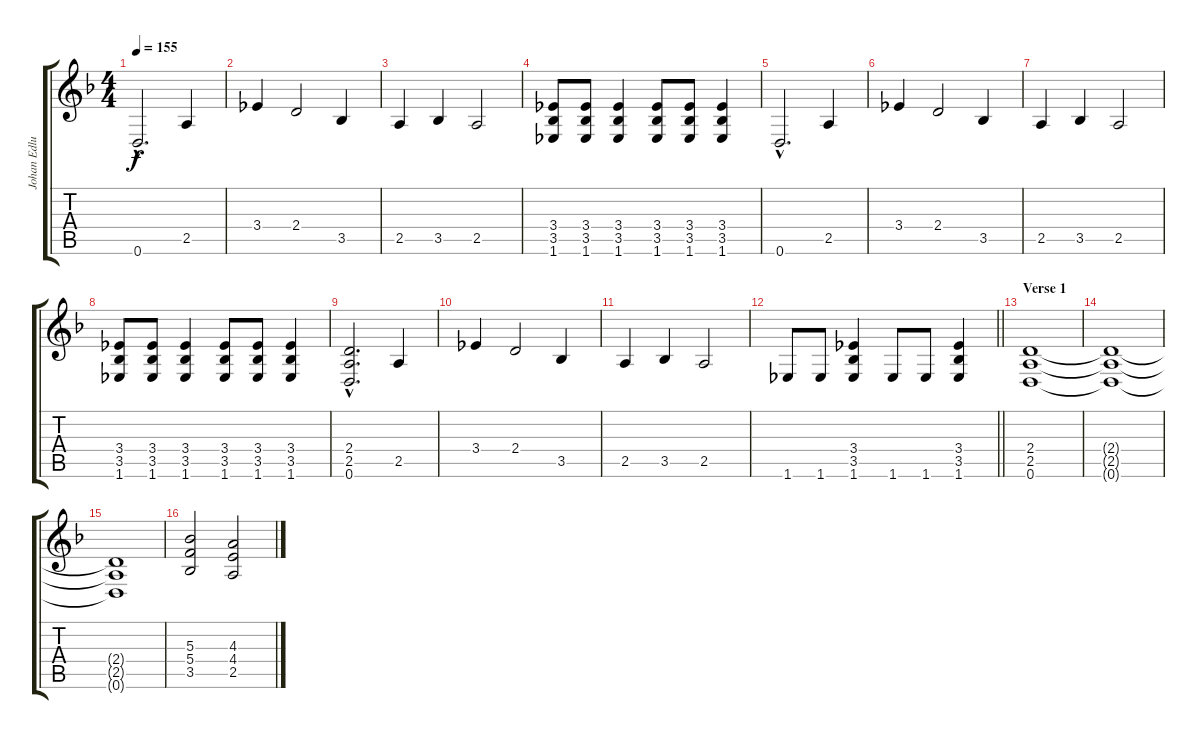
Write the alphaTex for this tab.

\track ("Johan Edlund" "Johan Edlu") {instrument distortionguitar}
\staff {score tabs}
\tuning (D4 A3 F3 C3 G2 D2) {hide}
\ts (4 4)
\tempo 155
\clef g2
\ks dminor
0.6{hac}.2{d dy f} 2.5.4 |
3.4.4 2.4.2 3.5.4 |
2.5.4 3.5.4 2.5.2 |
(3.4 3.5 1.6).8 (3.4 3.5 1.6).8 (3.4 3.5 1.6).4 (3.4 3.5 1.6).8 (3.4 3.5 1.6).8 (3.4 3.5 1.6).4 |
0.6{hac}.2{d} 2.5.4 |
3.4.4 2.4.2 3.5.4 |
2.5.4 3.5.4 2.5.2 |
(3.4 3.5 1.6).8 (3.4 3.5 1.6).8 (3.4 3.5 1.6).4 (3.4 3.5 1.6).8 (3.4 3.5 1.6).8 (3.4 3.5 1.6).4 |
(2.4{hac} 2.5{hac} 0.6{hac}).2{d} 2.5.4 |
3.4.4 2.4.2 3.5.4 |
2.5.4 3.5.4 2.5.2 |
\barLineRight lightlight
1.6.8 1.6.8 (3.4 3.5 1.6).4 1.6.8 1.6.8 (3.4 3.5 1.6).4 |
\section ("" "Verse 1")
(2.4 2.5 0.6).1 |
(2.4{t} 2.5{t} 0.6{t}).1 |
(2.4{t} 2.5{t} 0.6{t}).1 |
(5.3 5.4 3.5).2 (4.3 4.4 2.5).2
